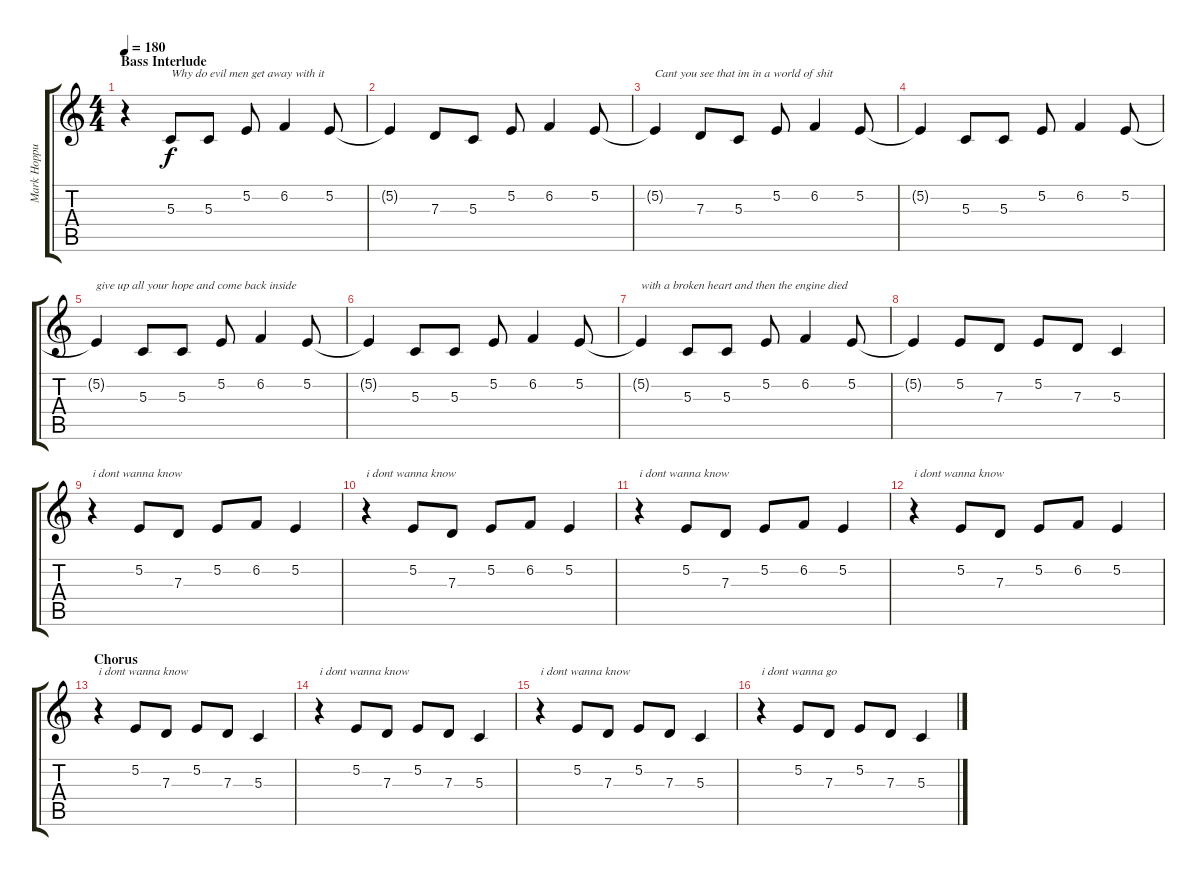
\track ("Mark Hoppus (Vox)" "Mark Hoppu") {instrument tenorsax}
\staff {score tabs}
\tuning (E4 B3 G3 D3 A2 E2) {hide}
\ts (4 4)
\section ("" "Bass Interlude")
\tempo 180
\clef g2
\ks c
r.4{dy f} 5.3.8{txt "Why do evil men get away with it"} 5.3.8 5.2.8 6.2.4 5.2.8 |
5.2{t}.4 7.3.8 5.3.8 5.2.8 6.2.4 5.2.8 |
5.2{t}.4{txt "Cant you see that im in a world of shit"} 7.3.8 5.3.8 5.2.8 6.2.4 5.2.8 |
5.2{t}.4 5.3.8 5.3.8 5.2.8 6.2.4 5.2.8 |
5.2{t}.4{txt "give up all your hope and come back inside"} 5.3.8 5.3.8 5.2.8 6.2.4 5.2.8 |
5.2{t}.4 5.3.8 5.3.8 5.2.8 6.2.4 5.2.8 |
5.2{t}.4{txt "with a broken heart and then the engine died"} 5.3.8 5.3.8 5.2.8 6.2.4 5.2.8 |
5.2{t}.4 5.2.8 7.3.8 5.2.8 7.3.8 5.3.4 |
r.4{txt "i dont wanna know"} 5.2.8 7.3.8 5.2.8 6.2.8 5.2.4 |
r.4{txt "i dont wanna know"} 5.2.8 7.3.8 5.2.8 6.2.8 5.2.4 |
r.4{txt "i dont wanna know"} 5.2.8 7.3.8 5.2.8 6.2.8 5.2.4 |
r.4{txt "i dont wanna know"} 5.2.8 7.3.8 5.2.8 6.2.8 5.2.4 |
\section ("" "Chorus")
r.4{txt "i dont wanna know"} 5.2.8 7.3.8 5.2.8 7.3.8 5.3.4 |
r.4{txt "i dont wanna know"} 5.2.8 7.3.8 5.2.8 7.3.8 5.3.4 |
r.4{txt "i dont wanna know"} 5.2.8 7.3.8 5.2.8 7.3.8 5.3.4 |
r.4{txt "i dont wanna go"} 5.2.8 7.3.8 5.2.8 7.3.8 5.3.4
